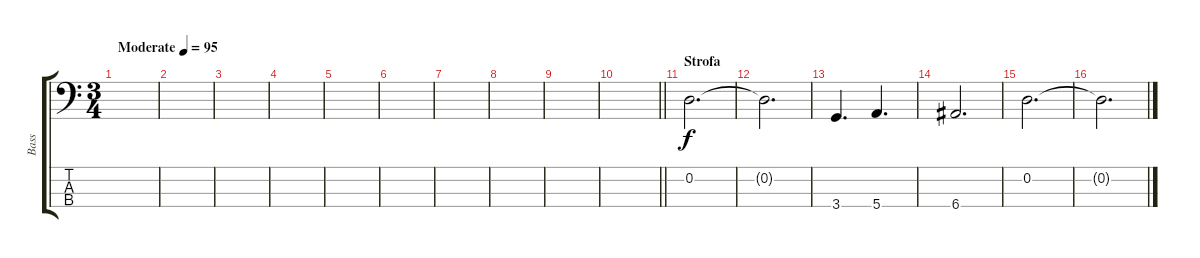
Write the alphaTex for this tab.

\track ("Bass" "Bass") {instrument electricbasspick}
\staff {score tabs}
\tuning (G2 D2 A1 E1) {hide}
\ts (3 4)
\tempo (95 "Moderate")
\clef f4
\ks c
|
|
|
|
|
|
|
|
|
\barLineRight lightlight
|
\section ("" "Strofa")
0.2.2{d} |
0.2{t}.2{d} |
3.4.4{d} 5.4.4{d} |
6.4.2{d} |
0.2.2{d} |
0.2{t}.2{d}
